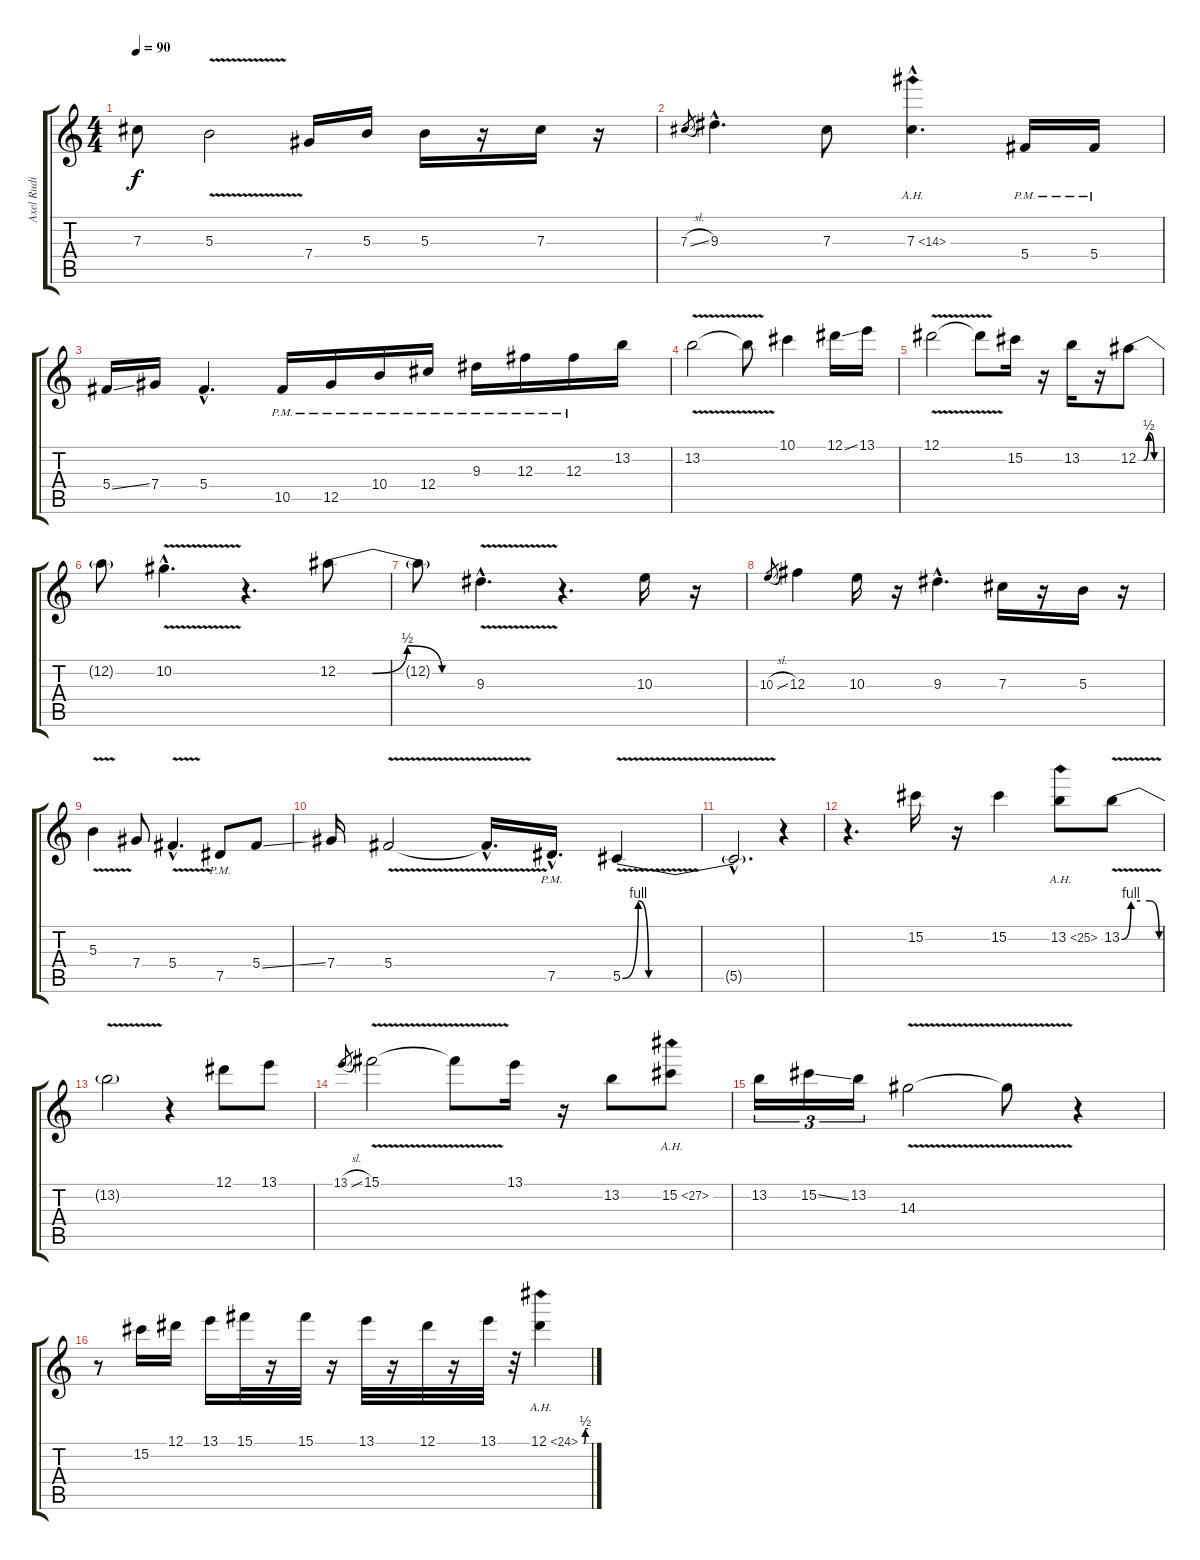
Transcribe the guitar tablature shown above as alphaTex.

\track ("Axel Rudi Pell - Chitarra" "Axel Rudi ") {instrument distortionguitar}
\staff {score tabs}
\tuning (Eb4 Bb3 Gb3 Db3 Ab2 Eb2) {hide}
\ts (4 4)
\tempo 90
\clef g2
\ks c
7.3.8{dy f} 5.3{v}.2 7.4.16 5.3.16 5.3.16 r.16 7.3.16 r.16 |
7.3{sl}.8{gr} 9.3{hac}.4{d} 7.3.8 7.3{ah 7 hac}.4{d} 5.4{pm}.16 5.4{pm}.16 |
5.4{ss}.16 7.4.16 5.4{hac}.4{d} 10.5{pm}.16 12.5{pm}.16 10.4{pm}.16 12.4{pm}.16 9.3{pm}.16 12.3{pm}.16 12.3{pm}.16 13.2.16 |
13.2{v}.2 13.2{t}.8 10.1.4 12.1{ss}.16 13.1.16 |
12.1{v}.2 12.1{t}.8 15.2.16 r.16 13.2.16 r.16 12.2{be (custom 0 0 15 0 30 2 45 0 60 0)}.8 |
12.2{t}.8 10.2{v hac}.4{d} r.4{d} 12.2{be (custom 0 0 15 0 30 2 45 0 60 0)}.8 |
12.2{t}.8 9.3{v hac}.4{d} r.4{d} 10.3.16 r.16 |
10.3{sl}.8{gr} 12.3.4 10.3.16 r.16 9.3{hac}.4{d} 7.3.16 r.16 5.3.16 r.16 |
5.3{v}.4 7.4.8 5.4{v hac}.4{d} 7.5{pm}.8 5.4{ss}.8 |
7.4.16 5.4{v}.2 5.4{hac t}.16{d} 7.5{hac pm}.16{d} 5.5{be (custom 0 0 6 4 10 0 15 0 19 0 30 0 45 0 60 0) v}.4 |
5.5{hac t}.2{d} r.4 |
r.4{d} 15.2.16 r.16 15.2.4 13.2{ah 12}.8 13.2{be (custom 0 0 15 4 30 4 45 4 60 0) v}.8 |
13.2{t}.2 r.4 12.1.8 13.1.8 |
13.1{sl}.8{gr} 15.1{v}.2 15.1{t}.8 13.1.16 r.16 13.2.8 15.2{ah 12}.8 |
13.2.16{tu (3 2)} 15.2{ss}.16{tu (3 2)} 13.2.16{tu (3 2)} 14.3{v}.2 14.3{t}.8 r.4 |
r.8 15.2.16 12.1.16 13.1.16 15.1.32 r.16 15.1.32 r.16 13.1.32 r.16 12.1.32 r.16 13.1.32 r.32 12.1{be (custom 0 0 15 0 30 2 60 2) ah 12}.4
